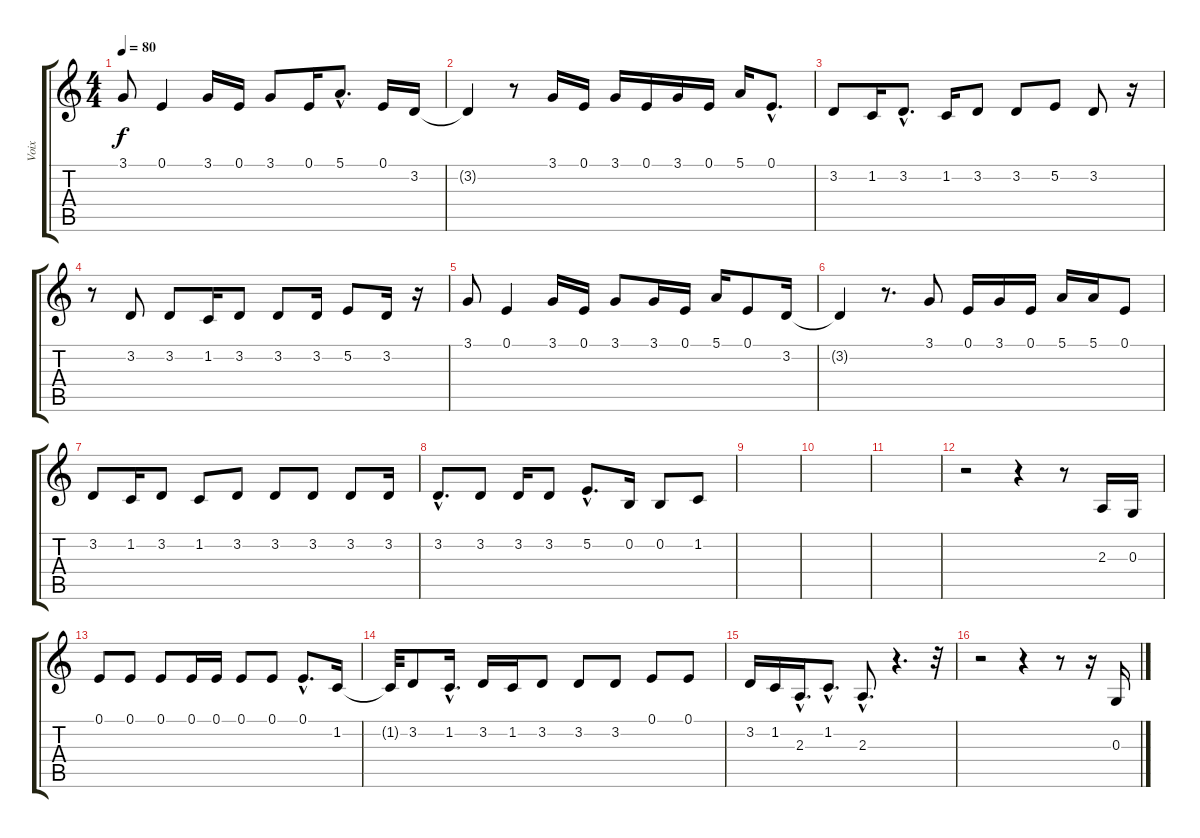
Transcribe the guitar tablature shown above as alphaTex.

\track ("Voix" "Voix") {instrument lead6voice}
\staff {score tabs}
\tuning (E4 B3 G3 D3 A2 E2) {hide}
\ts (4 4)
\tempo 80
\clef g2
\ks c
3.1.8{dy f} 0.1.4 3.1.16 0.1.16 3.1.8 0.1.16 5.1{hac}.8{d} 0.1.16 3.2.16 |
3.2{t}.4 r.8 3.1.16 0.1.16 3.1.16 0.1.16 3.1.16 0.1.16 5.1.16 0.1{hac}.8{d} |
3.2.8 1.2.16 3.2{hac}.8{d} 1.2.16 3.2.8 3.2.8 5.2.8 3.2.8 r.16 |
r.8 3.2.8 3.2.8 1.2.16 3.2.8 3.2.8 3.2.16 5.2.8 3.2.16 r.16 |
3.1.8 0.1.4 3.1.16 0.1.16 3.1.8 3.1.16 0.1.16 5.1.16 0.1.8 3.2.16 |
3.2{t}.4 r.8{d} 3.1.8 0.1.16 3.1.16 0.1.16 5.1.16 5.1.16 0.1.8 |
3.2.8 1.2.16 3.2.8 1.2.8 3.2.8 3.2.8 3.2.8 3.2.8 3.2.16 |
3.2{hac}.8{d} 3.2.8 3.2.16 3.2.8 5.2{hac}.8{d} 0.2.16 0.2.8 1.2.8 |
|
|
|
r.2 r.4 r.8 2.3.16 0.3.16 |
0.1.8 0.1.8 0.1.8 0.1.16 0.1.16 0.1.8 0.1.8 0.1{hac}.8{d} 1.2.16 |
1.2{t}.32 3.2.8 1.2{hac}.16{d} 3.2.16 1.2.16 3.2.8 3.2.8 3.2.8 0.1.8 0.1.8 |
3.2.16 1.2.16 2.3{hac}.16{d} 1.2{hac}.8{d} 2.3{hac}.8{d} r.4{d} r.32 |
r.2 r.4 r.8 r.16 0.3.16
